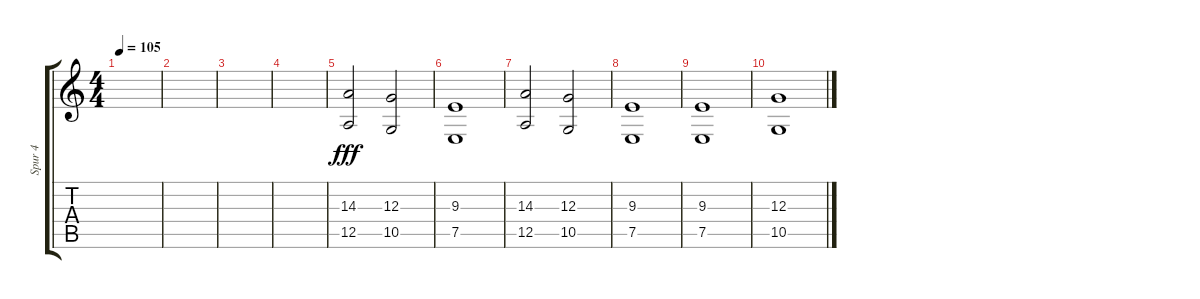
\track ("Spur 4" "Spur 4") {instrument churchorgan}
\staff {score tabs}
\tuning (E4 B3 G3 D3 A2 E2) {hide}
\ts (4 4)
\tempo 105
\clef g2
\ks c
|
|
|
|
(14.3 12.5).2{dy fff volume 10} (12.3 10.5).2 |
(9.3 7.5).1 |
(14.3 12.5).2 (12.3 10.5).2 |
(9.3 7.5).1 |
(9.3 7.5).1 |
(12.3 10.5).1
